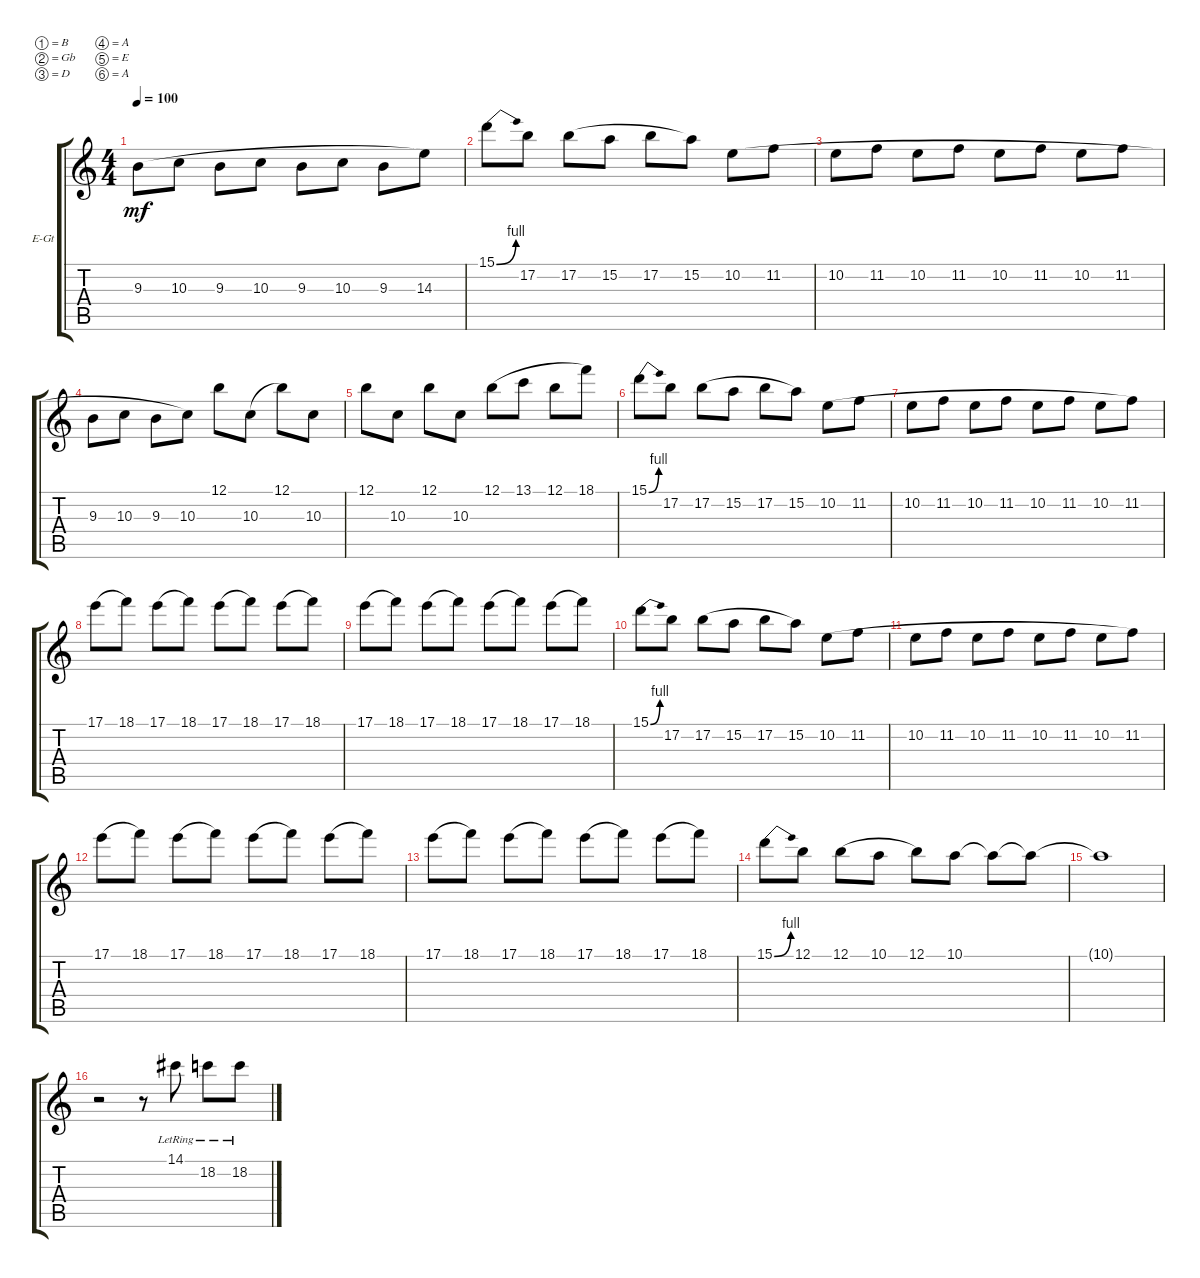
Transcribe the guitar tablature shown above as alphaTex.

\bracketExtendMode groupsimilarinstruments
\firstSystemTrackNameOrientation horizontal
\otherSystemsTrackNameOrientation horizontal
\track ("Mick Thomson II" "E-Gt") {instrument distortionguitar}
\staff {score tabs}
\tuning (B3 Gb3 D3 A2 E2 A1)
\ts (4 4)
\tempo 100
\clef g2
\scale
0.333333
\ks c
9.3.8{dy mf legatoorigin} 10.3.8{legatoorigin} 9.3.8{legatoorigin} 10.3.8{legatoorigin} 9.3.8{legatoorigin} 10.3.8{legatoorigin} 9.3.8{legatoorigin} 14.3.8 |
\scale
0.333333 15.1{be (bend 0 0 15 4)}.8 17.2.8 17.2.8{legatoorigin} 15.2.8{legatoorigin} 17.2.8{legatoorigin} 15.2.8 10.2.8{legatoorigin} 11.2.8{legatoorigin} |
\scale
0.333333 10.2.8{legatoorigin} 11.2.8{legatoorigin} 10.2.8{legatoorigin} 11.2.8{legatoorigin} 10.2.8{legatoorigin} 11.2.8{legatoorigin} 10.2.8{legatoorigin} 11.2.8{legatoorigin} |
\scale
0.333333 9.3.8{legatoorigin} 10.3.8{legatoorigin} 9.3.8{legatoorigin} 10.3.8 12.1.8 10.3.8{legatoorigin} 12.1.8 10.3.8 |
\scale
0.333333 12.1.8 10.3.8 12.1.8 10.3.8 12.1.8{legatoorigin} 13.1.8{legatoorigin} 12.1.8{legatoorigin} 18.1.8 |
\scale
0.333333 15.1{be (bend 0 0 15 4)}.8 17.2.8 17.2.8{legatoorigin} 15.2.8{legatoorigin} 17.2.8{legatoorigin} 15.2.8 10.2.8{legatoorigin} 11.2.8{legatoorigin} |
\scale
0.333333 10.2.8{legatoorigin} 11.2.8{legatoorigin} 10.2.8{legatoorigin} 11.2.8{legatoorigin} 10.2.8{legatoorigin} 11.2.8{legatoorigin} 10.2.8{legatoorigin} 11.2.8 |
\scale
0.333333 17.1.8{legatoorigin} 18.1.8 17.1.8{legatoorigin} 18.1.8 17.1.8{legatoorigin} 18.1.8 17.1.8{legatoorigin} 18.1.8 |
\scale
0.333333 17.1.8{legatoorigin} 18.1.8 17.1.8{legatoorigin} 18.1.8 17.1.8{legatoorigin} 18.1.8 17.1.8{legatoorigin} 18.1.8 |
\scale
0.333333 15.1{be (bend 0 0 15 4)}.8 17.2.8 17.2.8{legatoorigin} 15.2.8{legatoorigin} 17.2.8{legatoorigin} 15.2.8 10.2.8{legatoorigin} 11.2.8{legatoorigin} |
\scale
0.333333 10.2.8{legatoorigin} 11.2.8{legatoorigin} 10.2.8{legatoorigin} 11.2.8{legatoorigin} 10.2.8{legatoorigin} 11.2.8{legatoorigin} 10.2.8{legatoorigin} 11.2.8 |
\scale
0.333333 17.1.8{legatoorigin} 18.1.8 17.1.8{legatoorigin} 18.1.8 17.1.8{legatoorigin} 18.1.8 17.1.8{legatoorigin} 18.1.8 |
\scale
0.333333 17.1.8{legatoorigin} 18.1.8 17.1.8{legatoorigin} 18.1.8 17.1.8{legatoorigin} 18.1.8 17.1.8{legatoorigin} 18.1.8 |
\scale
0.333333 15.1{be (bend 0 0 15 4)}.8 12.1.8 12.1.8{legatoorigin} 10.1.8{legatoorigin} 12.1.8 10.1.8 10.1{t}.8 10.1{t}.8 |
\scale
0.333333 10.1{t}.1 |
\scale
0.333333 r.2 r.8 14.1{lr}.8 18.2{lr}.8 18.2{lr}.8
